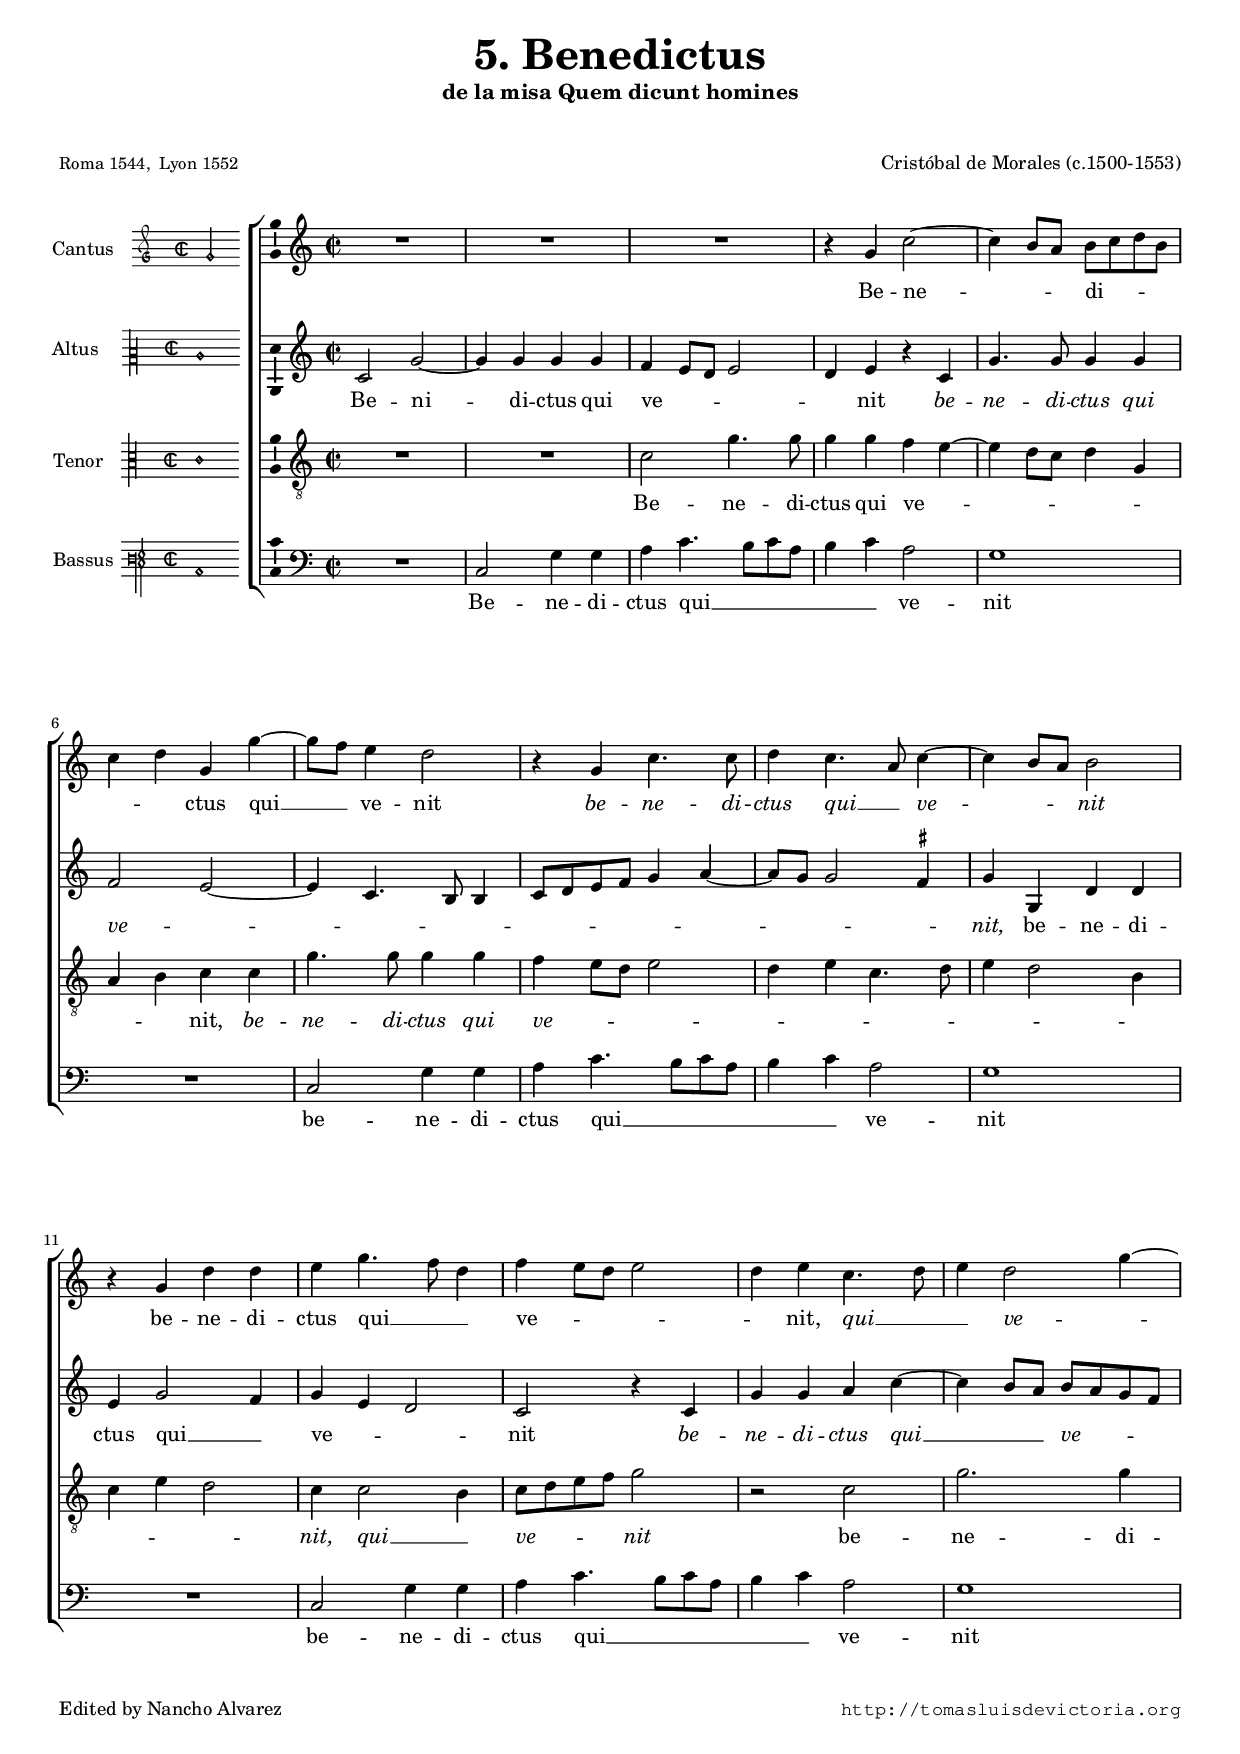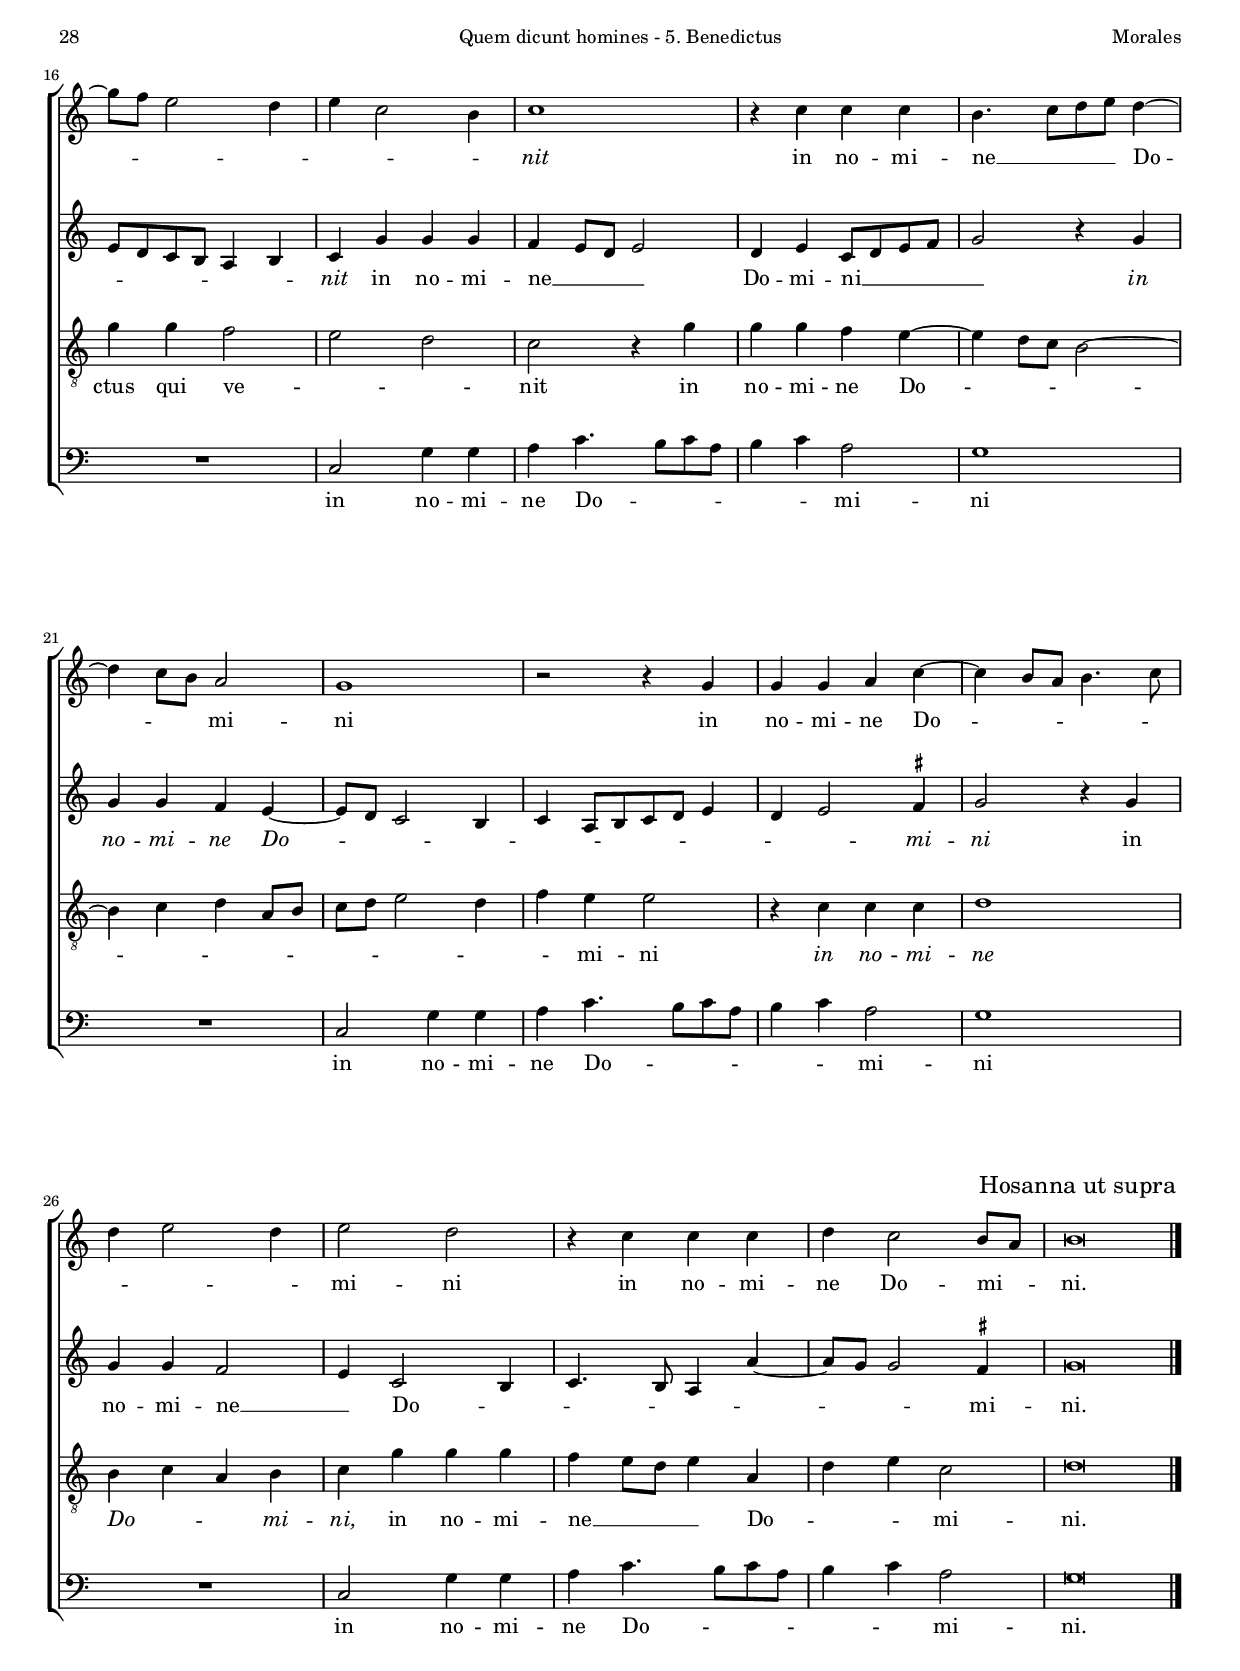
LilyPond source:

\version "2.18.0"

#(set-default-paper-size "a4")
#(set-global-staff-size 16.4)
#(ly:set-option 'point-and-click #f)
%mobile -s15.5 -i3.2

italicas=\override LyricText.font-shape = #'italic
rectas=\override LyricText.font-shape = #'upright
ss=\once \set suggestAccidentals = ##t
incipitwidth = 20

htitle="Quem dicunt homines - 5. Benedictus"
hcomposer="Morales"

\header {
	title=\markup{\fontsize #3 "5. Benedictus"}
	subtitle="de la misa Quem dicunt homines"
	subsubtitle=\markup{\column{" " " "}}
	composer="Cristóbal de Morales (c.1500-1553)"
        pdfauthor=\composer
	%opus="(-)"
	poet=\markup{\smaller "Roma 1544,  Lyon 1552"} 
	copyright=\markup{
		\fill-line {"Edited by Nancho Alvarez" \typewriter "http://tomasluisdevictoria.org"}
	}
%	tagline=""
}

global={\key c \major \time 2/2 \skip 1*2/2*30 \bar "|."

}


cantus=\relative c''{
	R1*3
	r4 g c2 ~
	c4 b8 a b c d b
	c4 d g, g' ~
	g8 f e4 d2
	r4 g, c4. c8
	d4 c4. a8 c4 ~
	c4 b8 a b2
	r4 g d' d
	e g4. f8 d4
	f e8 d e2
	d4 e c4. d8
	e4 d2 g4 ~
	g8 f e2 d4
	e c2 b4
	c1
	r4 c c c
	b4. c8[ d e] d4 ~
	d4 c8 b a2
	g1
	r2 r4 g
	g g a c ~
	c b8 a b4. c8
	d4 e2 d4
	e2 d
	r4 c c c
	d c2 b8 a
	b\breve*1/2
	\override Score.RehearsalMark.padding = #3
	\override Score.RehearsalMark.self-alignment-X = #right
	\mark \markup{"Hosanna ut supra"}
}

altus=\relative c'{
	c2 g' ~
	g4 g g g
	f e8 d e2
	d4 e r c
	g'4. g8 g4 g
	f2 e ~
	e4 c4. b8 b4
	c8 d e f g4 a ~
	a8 g g2 \ss fis4
	g4 g, d' d
	e g2 f4
	g e d2
	c r4 c
	g' g a c ~
	c4 b8 a b a g f
	e d c b a4 b
	c g' g g
	f e8 d e2
	d4 e c8 d e f
	g2 r4 g
	g g f e ~
	e8 d c2 b4
	c4 a8[ b c d] e4
	d4 e2 \ss fis4
	g2 r4 g
	g g f2
	e4 c2 b4
	c4. b8 a4 a' ~
	a8 g g2 \ss fis4
	g\breve*1/2
}

tenor=\relative c'{
	R1*2
	c2 g'4. g8
	g4 g f e ~
	e d8 c d4 g,
	a b c c
	g'4. g8 g4 g
	f e8 d e2
	d4 e c4. d8
	e4 d2 b4
	c e d2
	c4 c2 b4
	c8 d e f g2
	r2 c,
	g'2. g4
	g g f2
	e d
	c r4 g'
	g g f e ~
	e4 d8 c b2 ~
	b4 c d a8 b
	c d e2 d4
	f e e2
	r4 c c c
	d1
	b4 c a b
	c g' g g
	f e8 d e4 a,
	d e c2
	d\breve*1/2
}

bassus=\relative c{
	R1
	c2 g'4 g
	a4 c4. b8 c a
	b4 c a2
	g1
	R1
	c,2 g'4 g
	a c4. b8 c a
	b4 c a2
	g1
	R1
	c,2 g'4 g
	a4 c4. b8 c a
	b4 c a2
	g1
	R1
	c,2 g'4 g
	a c4. b8 c a 
	b4 c a2
	g1
	R1
	c,2 g'4 g
	a4 c4. b8 c a
	b4 c a2
	g1
	R1
	c,2 g'4 g
	a4 c4. b8 c a
	b4 c a2 
	g\breve*1/2
}

textocantus=\lyricmode{
Be -- ne -- _ _ di -- _ _ _ _ _ ctus qui __ _ ve -- nit
\italicas 
be -- ne -- di -- ctus qui __ _ ve -- _ _ nit
\rectas 
be -- ne -- di -- ctus qui __ _ _ ve -- _ _ _ _ nit,
\italicas 
qui __ _ _ ve -- _ _ _ _ _ _ _ nit
\rectas 
in no -- mi -- ne __ _ _ _ Do -- _ _ mi -- ni
in no -- mi -- ne Do -- _ _ _ _ _ _ _ mi -- ni
in no -- mi -- ne Do -- mi -- _ ni.
}

textoaltus=\lyricmode{
Be -- ni -- di -- ctus qui ve -- _ _ _ _ nit
\italicas 
be -- ne -- di -- ctus qui ve -- _ _ _ _ _ _ _ _ _ _ _ _ _ nit,
\rectas 
be -- ne -- di -- ctus qui __ _ ve -- _ _ nit
\italicas
be -- ne -- di -- ctus qui __ _ _ ve -- _ _ _ _ _ _ _ _ _ nit
\rectas 
in no -- mi -- ne __ _ _ _ 
Do -- mi -- ni __ _ _ _ _
\italicas 
in no -- mi -- ne Do -- _ _ _ _ _ _ _ _ _ _ _ mi -- ni
\rectas 
in no -- mi -- ne __ _ Do -- _ _ _ _ _ _ _ mi -- ni.
}

textotenor=\lyricmode{
Be -- ne -- di -- ctus qui ve -- _ _ _ _ _ _ _ nit,
\italicas 
be -- ne -- di -- ctus qui ve -- _ _ _ _ _ _ _ _ _ _ _ _ _ nit,
qui __ _ ve -- _ _ _ nit
\rectas 
be -- ne -- di -- ctus qui ve -- _ _ nit
in no -- mi -- ne Do -- _ _ _ _ _ _ _ _ _ _ _ _ mi -- ni
\italicas 
in no -- mi -- ne Do -- _ _ mi -- ni,
\rectas 
in no -- mi -- ne __ _ _ _ Do -- _ _ mi -- ni.
}

textobassus=\lyricmode{
Be -- ne -- di -- ctus qui __ _ _ _ _ _ ve -- nit
be -- ne -- di -- ctus qui __ _ _ _ _ _ ve -- nit
be -- ne -- di -- ctus qui __ _ _ _ _ _ ve -- nit
in no -- mi -- ne Do -- _ _ _ _ _ mi -- ni
in no -- mi -- ne Do -- _ _ _ _ _ mi -- ni
in no -- mi -- ne Do -- _ _ _ _ _ mi -- ni.
}


incipitcantus=\markup{
	\score{
		{ 
		\set Staff.instrumentName="Cantus   " % Cantus I
		\override NoteHead.style = #'neomensural
		\override Staff.TimeSignature.style = #'neomensural
		\cadenzaOn 
		\clef "petrucci-g"
		\key c \major
		\time 2/2
		g'2
		} 
	\layout { line-width=\incipitwidth indent = 0 }
	}
}

incipitaltus=\markup{
	\score{
		{ 
		\set Staff.instrumentName="Altus    "
		\override NoteHead.style = #'neomensural 
		\override Staff.TimeSignature.style = #'neomensural
		\cadenzaOn 
		\clef "petrucci-c2"
		\key c \major
		\time 2/2
		c'1
		} 
	\layout { line-width=\incipitwidth indent = 0 }
	}
}


incipittenor=\markup{
	\score{
		{ 
		\set Staff.instrumentName="Tenor   "
		\override NoteHead.style = #'neomensural 
		\override Staff.TimeSignature.style = #'neomensural
		\cadenzaOn 
		\clef "petrucci-c3"
		\key c \major
		\time 2/2
		c'1
		} 
	\layout { line-width=\incipitwidth indent=0 }
	}
}

incipitbassus=\markup{
	\score{
		{ 
		\set Staff.instrumentName="Bassus "
		\override NoteHead.style = #'neomensural
		\override Staff.TimeSignature.style = #'neomensural
		\cadenzaOn 
		\clef "petrucci-f3"
		\key c \major
		\time 2/2
		c1
		} 
	\layout { line-width=\incipitwidth indent = 0 }
	}
}


\score {\transpose c' c'{
\new ChoirStaff<<

	\new Staff <<\global
	\new Voice="v1" {
		\set Staff.instrumentName=\incipitcantus
		\clef "treble"
		\cantus }
	\new Lyrics \lyricsto "v1" {\textocantus }
	>>

	\new Staff <<\global
	\new Voice="v2" {
		\set Staff.instrumentName=\incipitaltus
		\clef "treble"
		\altus }
	\new Lyrics \lyricsto "v2" {\textoaltus }
	>>
	
	\new Staff <<\global
	\new Voice="v3" {
		\set Staff.instrumentName=\incipittenor
		\clef "G_8"
		\tenor }
	\new Lyrics \lyricsto "v3" {\textotenor }
	>>

	\new Staff <<\global
	\new Voice="v4" {
		\set Staff.instrumentName=\incipitbassus
		\clef "bass"
		\bassus }
	\new Lyrics \lyricsto "v4" {\textobassus }
	>>
	
>>

	} % transpose

\layout{ 
	\context {\Lyrics 
		\override VerticalAxisGroup.staff-affinity = #UP
		\override VerticalAxisGroup.nonstaff-relatedstaff-spacing =
			#'((basic-distance . 0) (minimum-distance . 0) (padding . 1))
		\override LyricText.font-size = #1.2
		\override LyricHyphen.minimum-distance = #0.5
	}
	\context {\Score 
		\override BarNumber.padding = #2 
	}
	\context {\Voice 
		%melismaBusyProperties = #'()
		%autoBeaming = ##f
	}
	%\context { \Staff \RemoveEmptyStaves }
	\context {\Staff 
		\override VerticalAxisGroup.staff-staff-spacing =
			#'((basic-distance . 11) (minimum-distance . 0) (padding . 1))
		\consists Ambitus_engraver 
		\override LigatureBracket.padding = #1
	}
}

%\midi {}

}


\paper{
	evenHeaderMarkup=\markup  \fill-line { \fromproperty #'page:page-number-string \htitle \hcomposer }
	oddHeaderMarkup= \markup  \fill-line { \on-the-fly #not-first-page \hcomposer \on-the-fly #not-first-page \htitle \on-the-fly #not-first-page \fromproperty #'page:page-number-string }
	%system-count=8
	ragged-last-bottom = ##f
	indent=3.4\cm
	system-system-spacing =
	#'((basic-distance . 20) (minimum-distance . 0) (padding . 5))
	top-system-spacing = % header
	#'((basic-distance . 8) (minimum-distance . 0) (padding . 0))
	last-bottom-spacing = % footer
	#'((basic-distance . 12) (minimum-distance . 0) (padding . 0))
	%top-markup-spacing #'basic-distance = 0
	markup-system-spacing #'basic-distance = 20


first-page-number=27
}